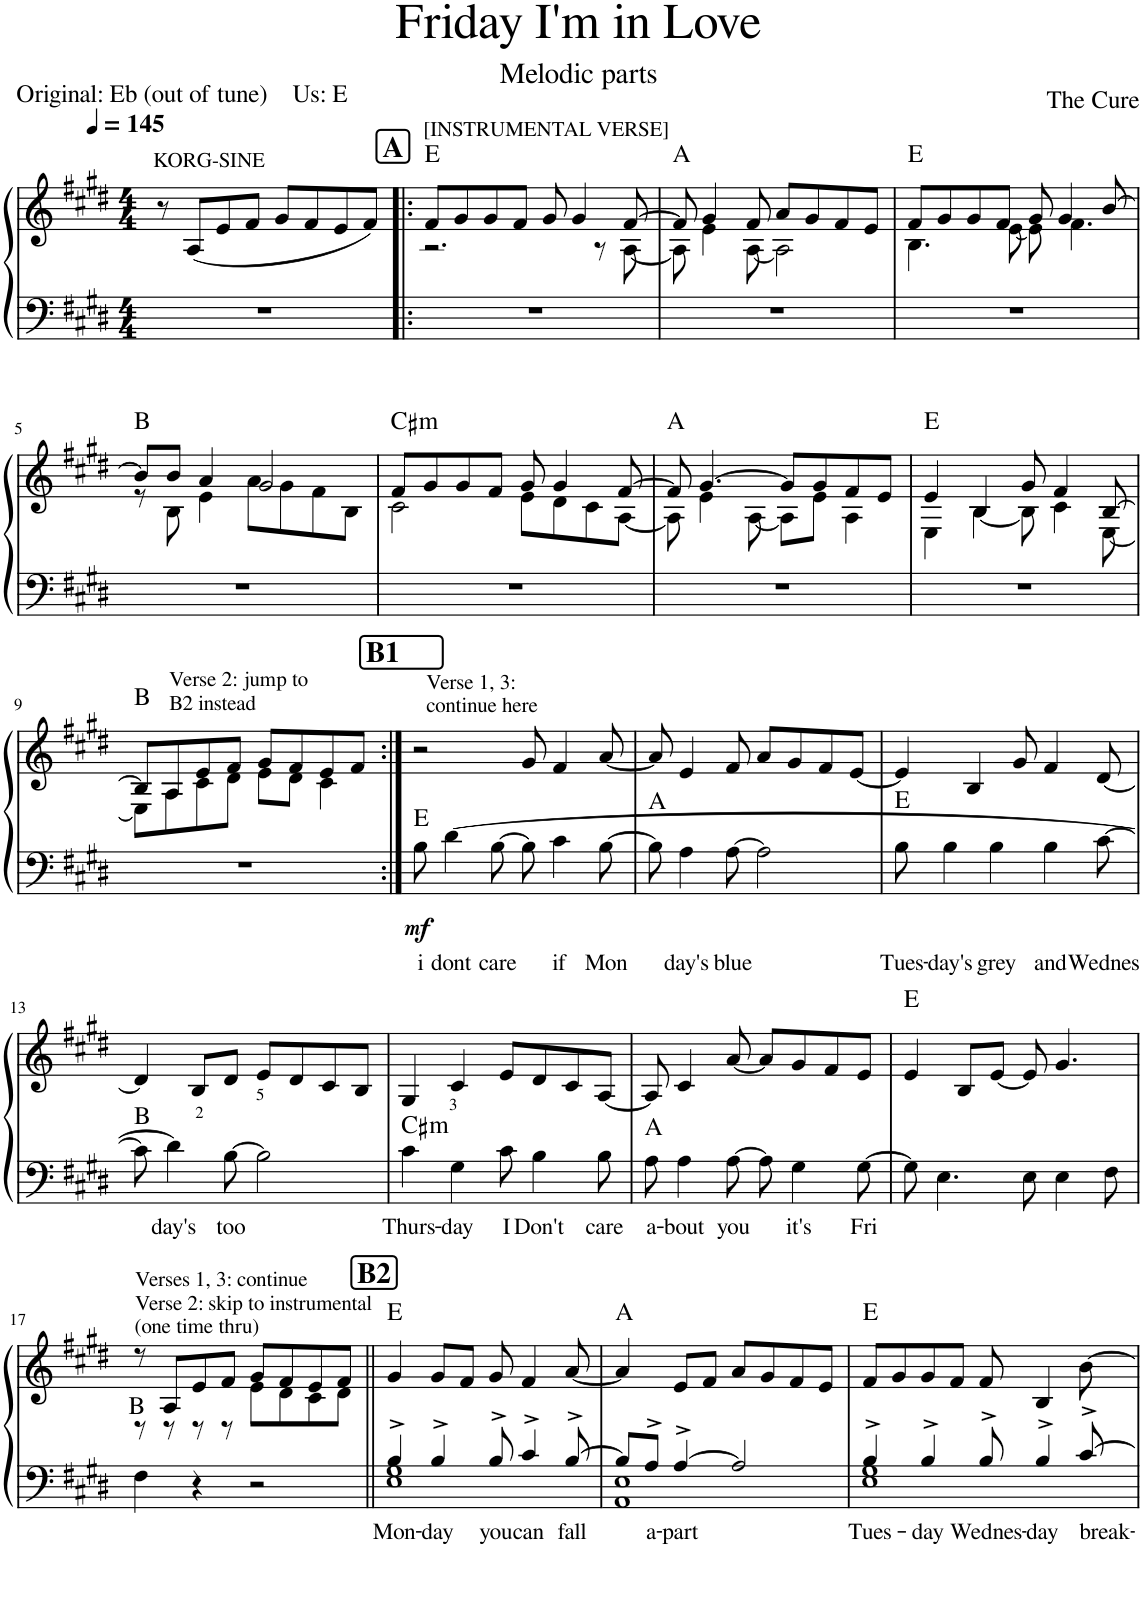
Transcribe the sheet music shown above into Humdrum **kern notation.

**kern	**text	**kern	**dynam	**harte
*part1	*part1	*part1	*part1	*part1
*staff2	*staff2	*staff1	*staff1/2	*
*I"Piano	*	*	*	*
*I'Pno.	*	*	*	*
*clefF4	*	*clefG2	*	*
*k[f#c#g#d#]	*	*k[f#c#g#d#]	*	*
*M4/4	*	*M4/4	*	*
*MM145	*	*MM145	*	*
=1	=1	=1	=1	=1
!	!	!LO:TX:a:t=KORG-SINE	!	!
1r	.	8r	.	.
.	.	(8A/L	.	.
.	.	8e/	.	.
.	.	8f#/J	.	.
.	.	8g#/L	.	.
.	.	8f#/	.	.
.	.	8e/	.	.
.	.	8f#/J)	.	.
!!LO:REH:place=s1:a:B:cj:fs=14:t=A
=2!|:	=2!|:	=2!|:	=2!|:	=2!|:
*	*	*^	*	*
!	!	!LO:TX:a:t=[INSTRUMENTAL VERSE]	!	!	!
1r	.	8f#/L	2.r	.	E:maj
.	.	8g#/	.	.	.
.	.	8g#/	.	.	.
.	.	8f#/J	.	.	.
.	.	8g#/	.	.	.
.	.	4g#/	.	.	.
.	.	.	8r	.	.
.	.	[8f#/	[8A\	.	.
=3	=3	=3	=3	=3	=3
1r	.	8f#/]	8A\]	.	A:maj
.	.	4g#/	4e\	.	.
.	.	8f#/	[8A\	.	.
.	.	8a/L	2A\]	.	.
.	.	8g#/	.	.	.
.	.	8f#/	.	.	.
.	.	8e/J	.	.	.
=4	=4	=4	=4	=4	=4
1r	.	8f#/L	4.B\	.	E:maj
.	.	8g#/	.	.	.
.	.	8g#/	.	.	.
.	.	8f#/J	[8e\	.	.
.	.	8g#/	8e\]	.	.
.	.	4g#/	4.f#\	.	.
.	.	[8b/	.	.	.
!!LO:LB:g=z	!!
=5	=5	=5	=5	=5	=5
1r	.	8b/L]	8r	.	B:maj
.	.	8b/J	8B\	.	.
.	.	4a/	4e\	.	.
.	.	2g#/	8a\L	.	.
.	.	.	8g#\	.	.
.	.	.	8f#\	.	.
.	.	.	8B\J	.	.
=6	=6	=6	=6	=6	=6
!	!	!	!	!	!LO:H:kt=m
1r	.	8f#/L	2c#\	.	C#:min
.	.	8g#/	.	.	.
.	.	8g#/	.	.	.
.	.	8f#/J	.	.	.
.	.	8g#/	8e\L	.	.
.	.	4g#/	8d#\	.	.
.	.	.	8c#\	.	.
.	.	[8f#/	[8A\J	.	.
=7	=7	=7	=7	=7	=7
1r	.	8f#/]	8A\]	.	A:maj
.	.	[4.g#/	4e\	.	.
.	.	.	[8A\	.	.
.	.	8g#/L]	8A\L]	.	.
.	.	8g#/	8e\J	.	.
.	.	8f#/	4A\	.	.
.	.	8e/J	.	.	.
=8	=8	=8	=8	=8	=8
1r	.	4e/	4E\	.	E:maj
.	.	4B/	[4B\	.	.
.	.	8g#/	8B\]	.	.
.	.	4f#/	4c#\	.	.
.	.	[8B/	[8E\	.	.
!!LO:LB:g=z	!!
=9	=9	=9	=9	=9	=9
!	!	!LO:TX:a:t=Verse 2&colon; jump to	!	!	!
!	!	!LO:TX:a:t=B2 instead	!	!	!
1r	.	8B/L]	8E\L]	.	B:maj
.	.	8A/	8A\	.	.
.	.	8e/	8c#\	.	.
.	.	8f#/J	8d#\J	.	.
.	.	8g#/L	8e\L	.	.
.	.	8f#/	8d#\J	.	.
.	.	8e/	4c#\	.	.
.	.	8f#/J	.	.	.
*	*	*v	*v	*	*
!!LO:REH:place=s1:a:B:cj:fs=14:t=B1
=10:|!	=10:|!	=10:|!	=10:|!	=10:|!
!	!	!LO:TX:a:t=Verse 1, 3&colon;	!	!
!	!	!LO:TX:a:t=continue here	!	!
!	!LO:LY:b	!	!LO:DY:b=2	!
8B\	i	2r	mf	E:maj
!	!LO:LY:b	!	!	!
[4d#\	dont	.	.	.
!	!LO:LY:b	!	!	!
[8B\	care	.	.	.
8B\]	.	8g#/	.	.
!	!LO:LY:b	!	!	!
4c#\	if	4f#/	.	.
!	!LO:LY:b	!	!	!
[8B\	Mon	[8a/	.	.
=11	=11	=11	=11	=11
8B\]	.	8a/]	.	A:maj
!	!LO:LY:b	!	!	!
4A\	day's	4e/	.	.
!	!LO:LY:b	!	!	!
[8A\	blue	8f#/	.	.
2A\]	.	8a/L	.	.
.	.	8g#/	.	.
.	.	8f#/	.	.
.	.	[8e/J	.	.
=12	=12	=12	=12	=12
!	!LO:LY:b	!	!	!
8B\	Tues-	4e/]	.	E:maj
!	!LO:LY:b	!	!	!
4B\	-day's	.	.	.
.	.	4B/	.	.
!	!LO:LY:b	!	!	!
4B\	grey	.	.	.
.	.	8g#/	.	.
!	!LO:LY:b	!	!	!
4B\	and	4f#/	.	.
!	!LO:LY:b	!	!	!
[8c#\	Wednes	[8d#/	.	.
!!LO:LB:g=z
=13	=13	=13	=13	=13
8c#\]	.	4d#/]	.	B:maj
!	!LO:LY:b	!	!	!
4d#\]	day's	.	.	.
.	.	8B/L	.	.
!	!LO:LY:b	!	!	!
[8B\	too	8d#/J	.	.
2B\]	.	8e/L	.	.
.	.	8d#/	.	.
.	.	8c#/	.	.
.	.	8B/J	.	.
=14	=14	=14	=14	=14
!	!LO:LY:b	!	!	!LO:H:kt=m
4c#\	Thurs-	4G#/	.	C#:min
!	!LO:LY:b	!	!	!
4G#\	-day	4c#/	.	.
!	!LO:LY:b	!	!	!
8c#\	I	8e/L	.	.
!	!LO:LY:b	!	!	!
4B\	Don't	8d#/	.	.
.	.	8c#/	.	.
!	!LO:LY:b	!	!	!
8B\	care	[8A/J	.	.
=15	=15	=15	=15	=15
!	!LO:LY:b	!	!	!
8A\	a-	8A/]	.	A:maj
!	!LO:LY:b	!	!	!
4A\	-bout	4c#/	.	.
!	!LO:LY:b	!	!	!
[8A\	you	[8a/	.	.
8A\]	.	8a/L]	.	.
!	!LO:LY:b	!	!	!
4G#\	it's	8g#/	.	.
.	.	8f#/	.	.
!	!LO:LY:b	!	!	!
[8G#\	Fri	8e/J	.	.
=16	=16	=16	=16	=16
8G#\]	.	4e/	.	E:maj
4.E\	.	.	.	.
.	.	8B/L	.	.
.	.	[8e/J	.	.
8E\	.	8e/]	.	.
4E\	.	4.g#/	.	.
8F#\	.	.	.	.
!!LO:LB:g=z
=17	=17	=17	=17	=17
*	*	*^	*	*
!	!	!LO:TX:a:t=Verses 1, 3&colon; continue	!	!	!
!	!	!LO:TX:a:t=Verse 2&colon; skip to instrumental	!	!	!
!	!	!LO:TX:a:t=(one time thru)	!	!	!
4F#\	.	8r	8r	.	B:maj
.	.	8A/L	8r	.	.
4r	.	8e/	8r	.	.
.	.	8f#/J	8r	.	.
2r	.	8g#/L	8e\L	.	.
.	.	8f#/	8d#\	.	.
.	.	8e/	8c#\	.	.
.	.	8f#/J	8d#\J	.	.
!!LO:REH:place=s1:a:B:cj:fs=14:t=B2
=18||	=18||	=18||	=18||	=18||	=18||
!	!LO:LY:b	!	!	!	!
*^	*	*v	*v	*	*
4B^/	1E 1G#	Mon-	4g#/	.	E:maj
!	!	!LO:LY:b	!	!	!
4B^/	.	-day	8g#/L	.	.
.	.	.	8f#/J	.	.
!	!	!LO:LY:b	!	!	!
8B^/	.	you	8g#/	.	.
!	!	!LO:LY:b	!	!	!
4c#^/	.	can	4f#/	.	.
!	!	!LO:LY:b	!	!	!
[8B^/	.	fall	[8a/	.	.
=19	=19	=19	=19	=19	=19
8B/L]	1AA 1E	.	4a/]	.	A:maj
!	!	!LO:LY:b	!	!	!
8A^/J	.	a-	.	.	.
!	!	!LO:LY:b	!	!	!
[4A^/	.	-part	8e/L	.	.
.	.	.	8f#/J	.	.
2A/]	.	.	8a/L	.	.
.	.	.	8g#/	.	.
.	.	.	8f#/	.	.
.	.	.	8e/J	.	.
=20	=20	=20	=20	=20	=20
!	!	!LO:LY:b	!	!	!
4B^/	1E 1G#	Tues-	8f#/L	.	E:maj
.	.	.	8g#/	.	.
!	!	!LO:LY:b	!	!	!
4B^/	.	-day	8g#/	.	.
.	.	.	8f#/J	.	.
!	!	!LO:LY:b	!	!	!
8B^/	.	Wednes-	8f#/	.	.
!	!	!LO:LY:b	!	!	!
4B^/	.	-day	4B/	.	.
!	!	!LO:LY:b	!	!	!
[8c#^/	.	break-	[8b\	.	.
*v	*v	*	*	*	*
=	=	=	=	=
*-	*-	*-	*-	*-
